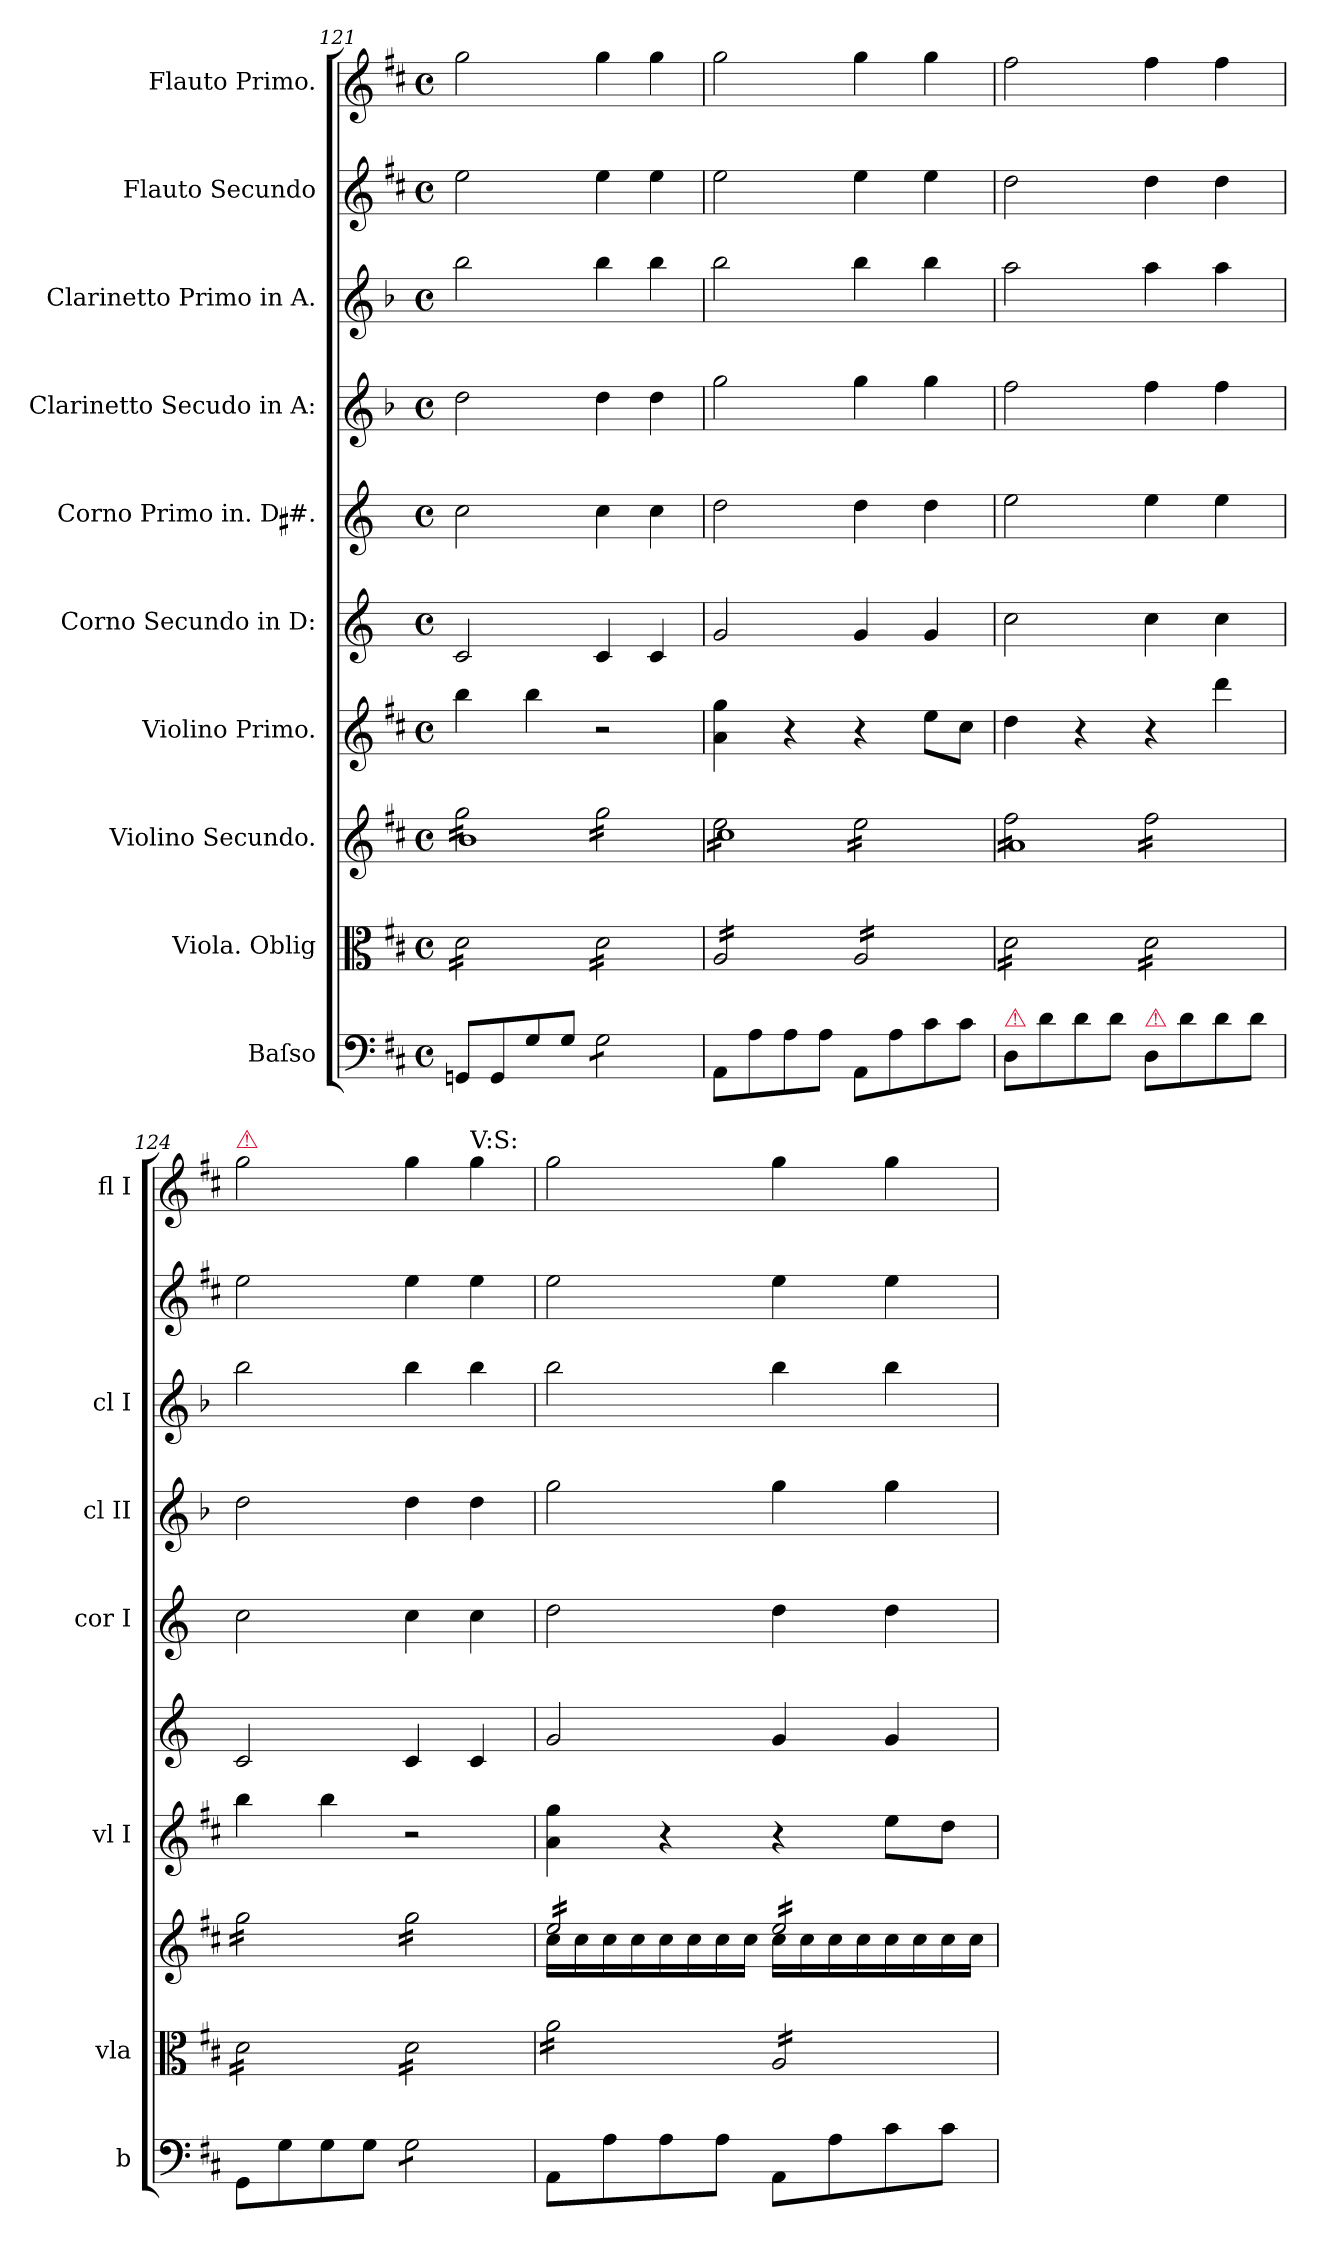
**kern	**kern	**kern	**kern	**kern	**kern	**kern	**kern	**kern	**kern
*part10	*part9	*part8	*part7	*part6	*part5	*part4	*part3	*part2	*part1
*staff10	*staff9	*staff8	*staff7	*staff6	*staff5	*staff4	*staff3	*staff2	*staff1
*I"Baſso	*I"Viola. Oblig	*I"Violino Secundo.	*I"Violino Primo.	*I"Corno Secundo in D:	*I"Corno Primo in. D##.	*I"Clarinetto Secudo in A:	*I"Clarinetto Primo in A.	*I"Flauto Secundo	*I"Flauto Primo.
*I'b	*I'vla	*	*I'vl I	*	*I'cor I	*I'cl II	*I'cl I	*	*I'fl I
*clefF4	*clefC3	*clefG2	*clefG2	*clefG2	*clefG2	*clefG2	*clefG2	*clefG2	*clefG2
*	*	*	*	*ITrd6c10	*ITrd6c10	*ITrd2c3	*ITrd2c3	*	*
*k[f#c#]	*k[f#c#]	*k[f#c#]	*k[f#c#]	*k[f#c#]	*k[f#c#]	*k[f#c#]	*k[f#c#]	*k[f#c#]	*k[f#c#]
*D:	*D:	*D:	*D:	*D:	*D:	*D:	*D:	*D:	*D:
*M4/4	*M4/4	*M4/4	*M4/4	*M4/4	*M4/4	*M4/4	*M4/4	*M4/4	*M4/4
*met(c)	*met(c)	*met(c)	*met(c)	*met(c)	*met(c)	*met(c)	*met(c)	*met(c)	*met(c)
=121	=121	=121	=121	=121	=121	=121	=121	=121	=121
*	*	*^	*	*	*	*	*	*	*
*	*tremolo	*	*	*	*	*	*	*	*	*
*	*	*tremolo	*	*	*	*	*	*	*	*
8GGn/L	16d\LL	16gg\LL	1b	4bb\	2D/	2d\	2b\	2gg\	2ee\	2gg\
.	16d\	16gg\	.	.	.	.	.	.	.	.
8GG/	16d\	16gg\	.	.	.	.	.	.	.	.
.	16d\	16gg\	.	.	.	.	.	.	.	.
8G\	16d\	16gg\	.	4bb\	.	.	.	.	.	.
.	16d\	16gg\	.	.	.	.	.	.	.	.
8G\J	16d\	16gg\	.	.	.	.	.	.	.	.
.	16d\JJ	16gg\JJ	.	.	.	.	.	.	.	.
*tremolo	*	*	*	*	*	*	*	*	*	*
8G\L	16d\LL	16gg\LL	.	2r	4D/	4d\	4b\	4gg\	4ee\	4gg\
.	16d\	16gg\	.	.	.	.	.	.	.	.
8G\	16d\	16gg\	.	.	.	.	.	.	.	.
.	16d\	16gg\	.	.	.	.	.	.	.	.
8G\	16d\	16gg\	.	.	4D/	4d\	4b\	4gg\	4ee\	4gg\
.	16d\	16gg\	.	.	.	.	.	.	.	.
8G\J	16d\	16gg\	.	.	.	.	.	.	.	.
*Xtremolo	*	*	*	*	*	*	*	*	*	*
.	16d\JJ	16gg\JJ	.	.	.	.	.	.	.	.
=122	=122	=122	=122	=122	=122	=122	=122	=122	=122	=122
8AA/L	16A/LL	16ee\LL	1cc#	4a\ 4gg\	2A/	2e\	2ee\	2gg\	2ee\	2gg\
.	16A/	16ee\	.	.	.	.	.	.	.	.
8A\	16A/	16ee\	.	.	.	.	.	.	.	.
.	16A/	16ee\	.	.	.	.	.	.	.	.
8A\	16A/	16ee\	.	4r	.	.	.	.	.	.
.	16A/	16ee\	.	.	.	.	.	.	.	.
8A\J	16A/	16ee\	.	.	.	.	.	.	.	.
.	16A/JJ	16ee\JJ	.	.	.	.	.	.	.	.
8AA/L	16A/LL	16ee\LL	.	4r	4A/	4e\	4ee\	4gg\	4ee\	4gg\
.	16A/	16ee\	.	.	.	.	.	.	.	.
8A\	16A/	16ee\	.	.	.	.	.	.	.	.
.	16A/	16ee\	.	.	.	.	.	.	.	.
8c#\	16A/	16ee\	.	8ee\L	4A/	4e\	4ee\	4gg\	4ee\	4gg\
.	16A/	16ee\	.	.	.	.	.	.	.	.
8c#\J	16A/	16ee\	.	8cc#\J	.	.	.	.	.	.
.	16A/JJ	16ee\JJ	.	.	.	.	.	.	.	.
=123	=123	=123	=123	=123	=123	=123	=123	=123	=123	=123
!LO:TX:a:color=crimson:t=⚠	!	!	!	!	!	!	!	!	!	!
8D/L	16d\LL	16ff#\LL	1a	4dd\	2d\	2f#\	2dd\	2ff#\	2dd\	2ff#\
.	16d\	16ff#\	.	.	.	.	.	.	.	.
8d\	16d\	16ff#\	.	.	.	.	.	.	.	.
.	16d\	16ff#\	.	.	.	.	.	.	.	.
8d\	16d\	16ff#\	.	4r	.	.	.	.	.	.
.	16d\	16ff#\	.	.	.	.	.	.	.	.
8d\J	16d\	16ff#\	.	.	.	.	.	.	.	.
.	16d\JJ	16ff#\JJ	.	.	.	.	.	.	.	.
!LO:TX:a:color=crimson:t=⚠	!	!	!	!	!	!	!	!	!	!
8D/L	16d\LL	16ff#\LL	.	4r	4d\	4f#\	4dd\	4ff#\	4dd\	4ff#\
.	16d\	16ff#\	.	.	.	.	.	.	.	.
8d\	16d\	16ff#\	.	.	.	.	.	.	.	.
.	16d\	16ff#\	.	.	.	.	.	.	.	.
8d\	16d\	16ff#\	.	4ddd\	4d\	4f#\	4dd\	4ff#\	4dd\	4ff#\
.	16d\	16ff#\	.	.	.	.	.	.	.	.
8d\J	16d\	16ff#\	.	.	.	.	.	.	.	.
.	16d\JJ	16ff#\JJ	.	.	.	.	.	.	.	.
*	*	*v	*v	*	*	*	*	*	*	*
=124	=124	=124	=124	=124	=124	=124	=124	=124	=124
!	!	!	!	!	!	!	!	!	!LO:TX:a:color=crimson:t=⚠
8GG/L	16d\LL	16gg\LL	4bb\	2D/	2d\	2b\	2gg\	2ee\	2gg\
.	16d\	16gg\	.	.	.	.	.	.	.
8G\	16d\	16gg\	.	.	.	.	.	.	.
.	16d\	16gg\	.	.	.	.	.	.	.
8G\	16d\	16gg\	4bb\	.	.	.	.	.	.
.	16d\	16gg\	.	.	.	.	.	.	.
8G\J	16d\	16gg\	.	.	.	.	.	.	.
.	16d\JJ	16gg\JJ	.	.	.	.	.	.	.
*tremolo	*	*	*	*	*	*	*	*	*
8G\L	16d\LL	16gg\LL	2r	4D/	4d\	4b\	4gg\	4ee\	4gg\
.	16d\	16gg\	.	.	.	.	.	.	.
8G\	16d\	16gg\	.	.	.	.	.	.	.
.	16d\	16gg\	.	.	.	.	.	.	.
!	!	!	!	!	!	!	!	!	!LO:TX:a:t=V&colon;S&colon;
8G\	16d\	16gg\	.	4D/	4d\	4b\	4gg\	4ee\	4gg\
.	16d\	16gg\	.	.	.	.	.	.	.
8G\J	16d\	16gg\	.	.	.	.	.	.	.
*Xtremolo	*	*	*	*	*	*	*	*	*
.	16d\JJ	16gg\JJ	.	.	.	.	.	.	.
=125	=125	=125	=125	=125	=125	=125	=125	=125	=125
*	*	*^	*	*	*	*	*	*	*
8AA/L	16a\LL	16ee/LL	16cc#\LL	4a\ 4gg\	2A/	2e\	2ee\	2gg\	2ee\	2gg\
.	16a\	16ee/	16cc#\	.	.	.	.	.	.	.
8A\	16a\	16ee/	16cc#\	.	.	.	.	.	.	.
.	16a\	16ee/	16cc#\	.	.	.	.	.	.	.
8A\	16a\	16ee/	16cc#\	4r	.	.	.	.	.	.
.	16a\	16ee/	16cc#\	.	.	.	.	.	.	.
8A\J	16a\	16ee/	16cc#\	.	.	.	.	.	.	.
.	16a\JJ	16ee/JJ	16cc#\JJ	.	.	.	.	.	.	.
8AA/L	16A/LL	16ee/LL	16cc#\LL	4r	4A/	4e\	4ee\	4gg\	4ee\	4gg\
.	16A/	16ee/	16cc#\	.	.	.	.	.	.	.
8A\	16A/	16ee/	16cc#\	.	.	.	.	.	.	.
.	16A/	16ee/	16cc#\	.	.	.	.	.	.	.
8c#\	16A/	16ee/	16cc#\	8ee\L	4A/	4e\	4ee\	4gg\	4ee\	4gg\
.	16A/	16ee/	16cc#\	.	.	.	.	.	.	.
8c#\J	16A/	16ee/	16cc#\	8dd\J	.	.	.	.	.	.
.	16A/JJ	16ee/JJ	16cc#\JJ	.	.	.	.	.	.	.
*	*	*Xtremolo	*	*	*	*	*	*	*	*
*	*Xtremolo	*	*	*	*	*	*	*	*	*
*	*	*v	*v	*	*	*	*	*	*	*
=	=	=	=	=	=	=	=	=	=
*-	*-	*-	*-	*-	*-	*-	*-	*-	*-
